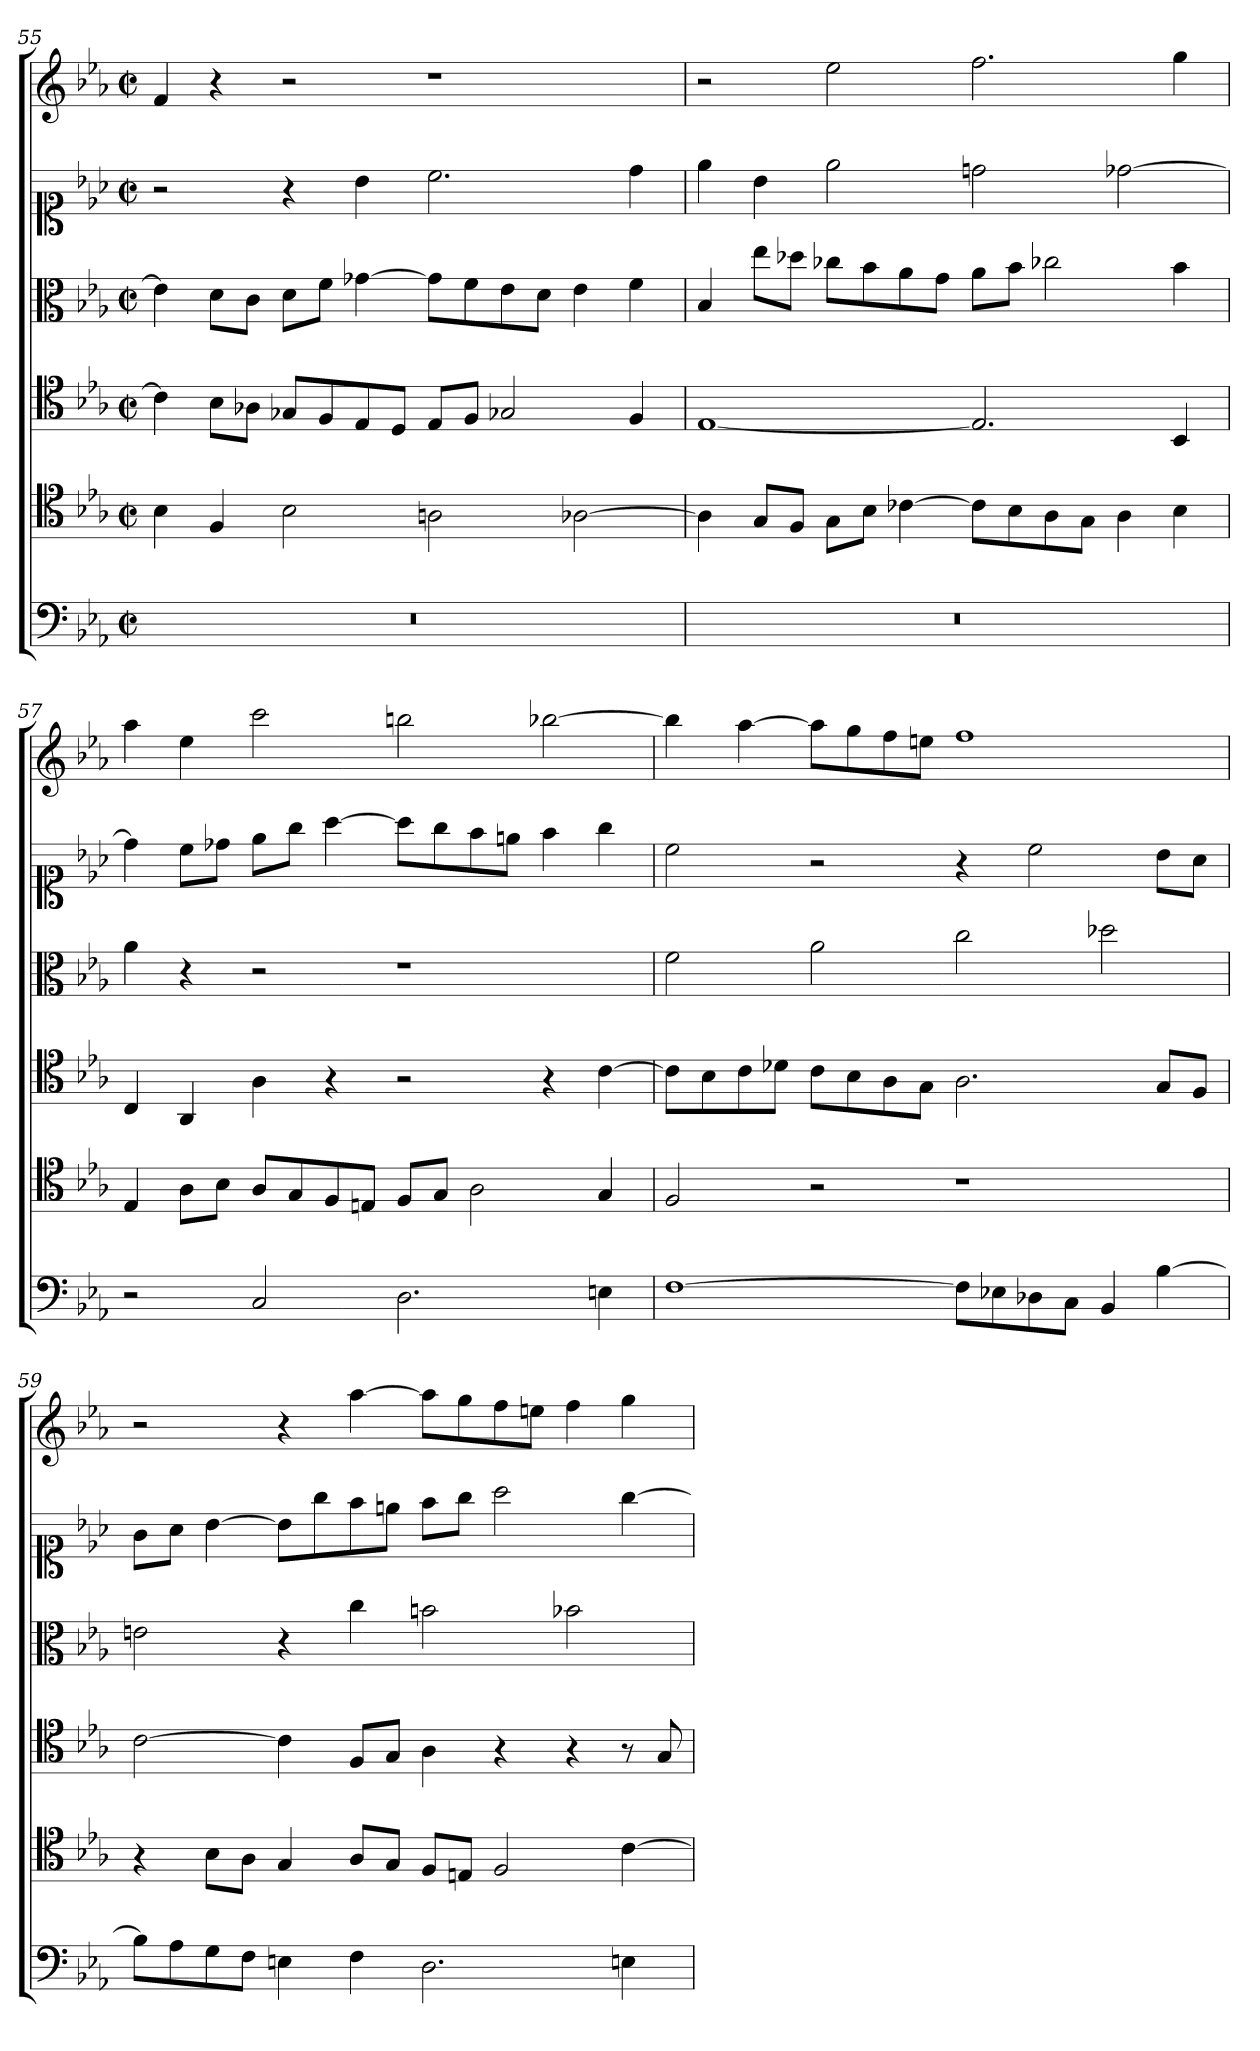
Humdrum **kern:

**kern	**kern	**kern	**kern	**kern	**kern
*part6	*part5	*part4	*part3	*part2	*part1
*staff6	*staff5	*staff4	*staff3	*staff2	*staff1
*clefF4	*clefC4	*clefC4	*clefC3	*clefC1	*clefG2
*k[b-e-a-]	*k[b-e-a-]	*k[b-e-a-]	*k[b-e-a-]	*k[b-e-a-]	*k[b-e-a-]
*c:	*c:	*c:	*c:	*c:	*c:
*M2/1	*M2/1	*M2/1	*M2/1	*M2/1	*M2/1
*met(c|)	*met(c|)	*met(c|)	*met(c|)	*met(c|)	*met(c|)
=55	=55	=55	=55	=55	=55
0r	4B-	4c]	4e-]	2r	4f
.	4F	8B-L	8dL	.	4r
.	.	8A-XJ	8cJ	.	.
.	2B-	8G-XL	8dL	4r	2r
.	.	8F	8fJ	.	.
.	.	8E-	[4g-X	4b-	.
.	.	8DJ	.	.	.
.	2An	8E-L	8g-L]	2.cc	1r
.	.	8FJ	8f	.	.
.	.	2G-X	8e-	.	.
.	.	.	8dJ	.	.
.	[2A-X	.	4e-	.	.
.	.	4F	4f	4dd	.
=56	=56	=56	=56	=56	=56
0r	4A-]	[1E-	4B-	4ee-	2r
.	8GL	.	8ee-L	4b-	.
.	8FJ	.	8dd-XJ	.	.
.	8GL	.	8cc-XL	2ee-	2ee-
.	8B-J	.	8b-	.	.
.	[4c-X	.	8a-	.	.
.	.	.	8gJ	.	.
.	8c-L]	2.E-]	8a-L	2ddn	2.ff
.	8B-	.	8b-J	.	.
.	8A-	.	2cc-X	.	.
.	8GJ	.	.	.	.
.	4A-	.	.	[2dd-X	.
.	4B-	4BB-	4b-	.	4gg
=57	=57	=57	=57	=57	=57
2r	4E-	4C	4a-	4dd-]	4aa-
.	8A-L	4AA-	4r	8ccL	4ee-
.	8B-J	.	.	8dd-XJ	.
2C	8A-L	4A-	2r	8ee-L	2ccc
.	8G	.	.	8ggJ	.
.	8F	4r	.	[4aa-	.
.	8EnJ	.	.	.	.
2.D	8FL	2r	1r	8aa-L]	2bbn
.	8GJ	.	.	8gg	.
.	2A-	.	.	8ff	.
.	.	.	.	8eenJ	.
.	.	4r	.	4ff	[2bb-X
4En	4G	[4c	.	4gg	.
=58	=58	=58	=58	=58	=58
[1F	2F	8cL]	2f	2cc	4bb-]
.	.	8B-	.	.	.
.	.	8c	.	.	[4aa-
.	.	8d-XJ	.	.	.
.	2r	8cL	2a-	2r	8aa-L]
.	.	8B-	.	.	8gg
.	.	8A-	.	.	8ff
.	.	8GJ	.	.	8eenJ
8FL]	1r	2.A-	2cc	4r	1ff
8E-X	.	.	.	.	.
8D-X	.	.	.	2cc	.
8CJ	.	.	.	.	.
4BB-	.	.	2dd-X	.	.
[4B-	.	8GL	.	8b-L	.
.	.	8FJ	.	8a-J	.
=59	=59	=59	=59	=59	=59
8B-L]	4r	[2c	2en	8gL	2r
8A-	.	.	.	8a-J	.
8G	8B-L	.	.	[4b-	.
8FJ	8A-J	.	.	.	.
4En	4G	4c]	4r	8b-L]	4r
.	.	.	.	8gg	.
4F	8A-L	8FL	4cc	8ff	[4aa-
.	8GJ	8GJ	.	8eenJ	.
2.D	8FL	4A-	2bn	8ffL	8aa-L]
.	8EnJ	.	.	8ggJ	8gg
.	2F	4r	.	2aa-	8ff
.	.	.	.	.	8eenJ
.	.	4r	2b-X	.	4ff
4En	[4c	8r	.	[4gg	4gg
.	.	8G	.	.	.
=	=	=	=	=	=
*-	*-	*-	*-	*-	*-
